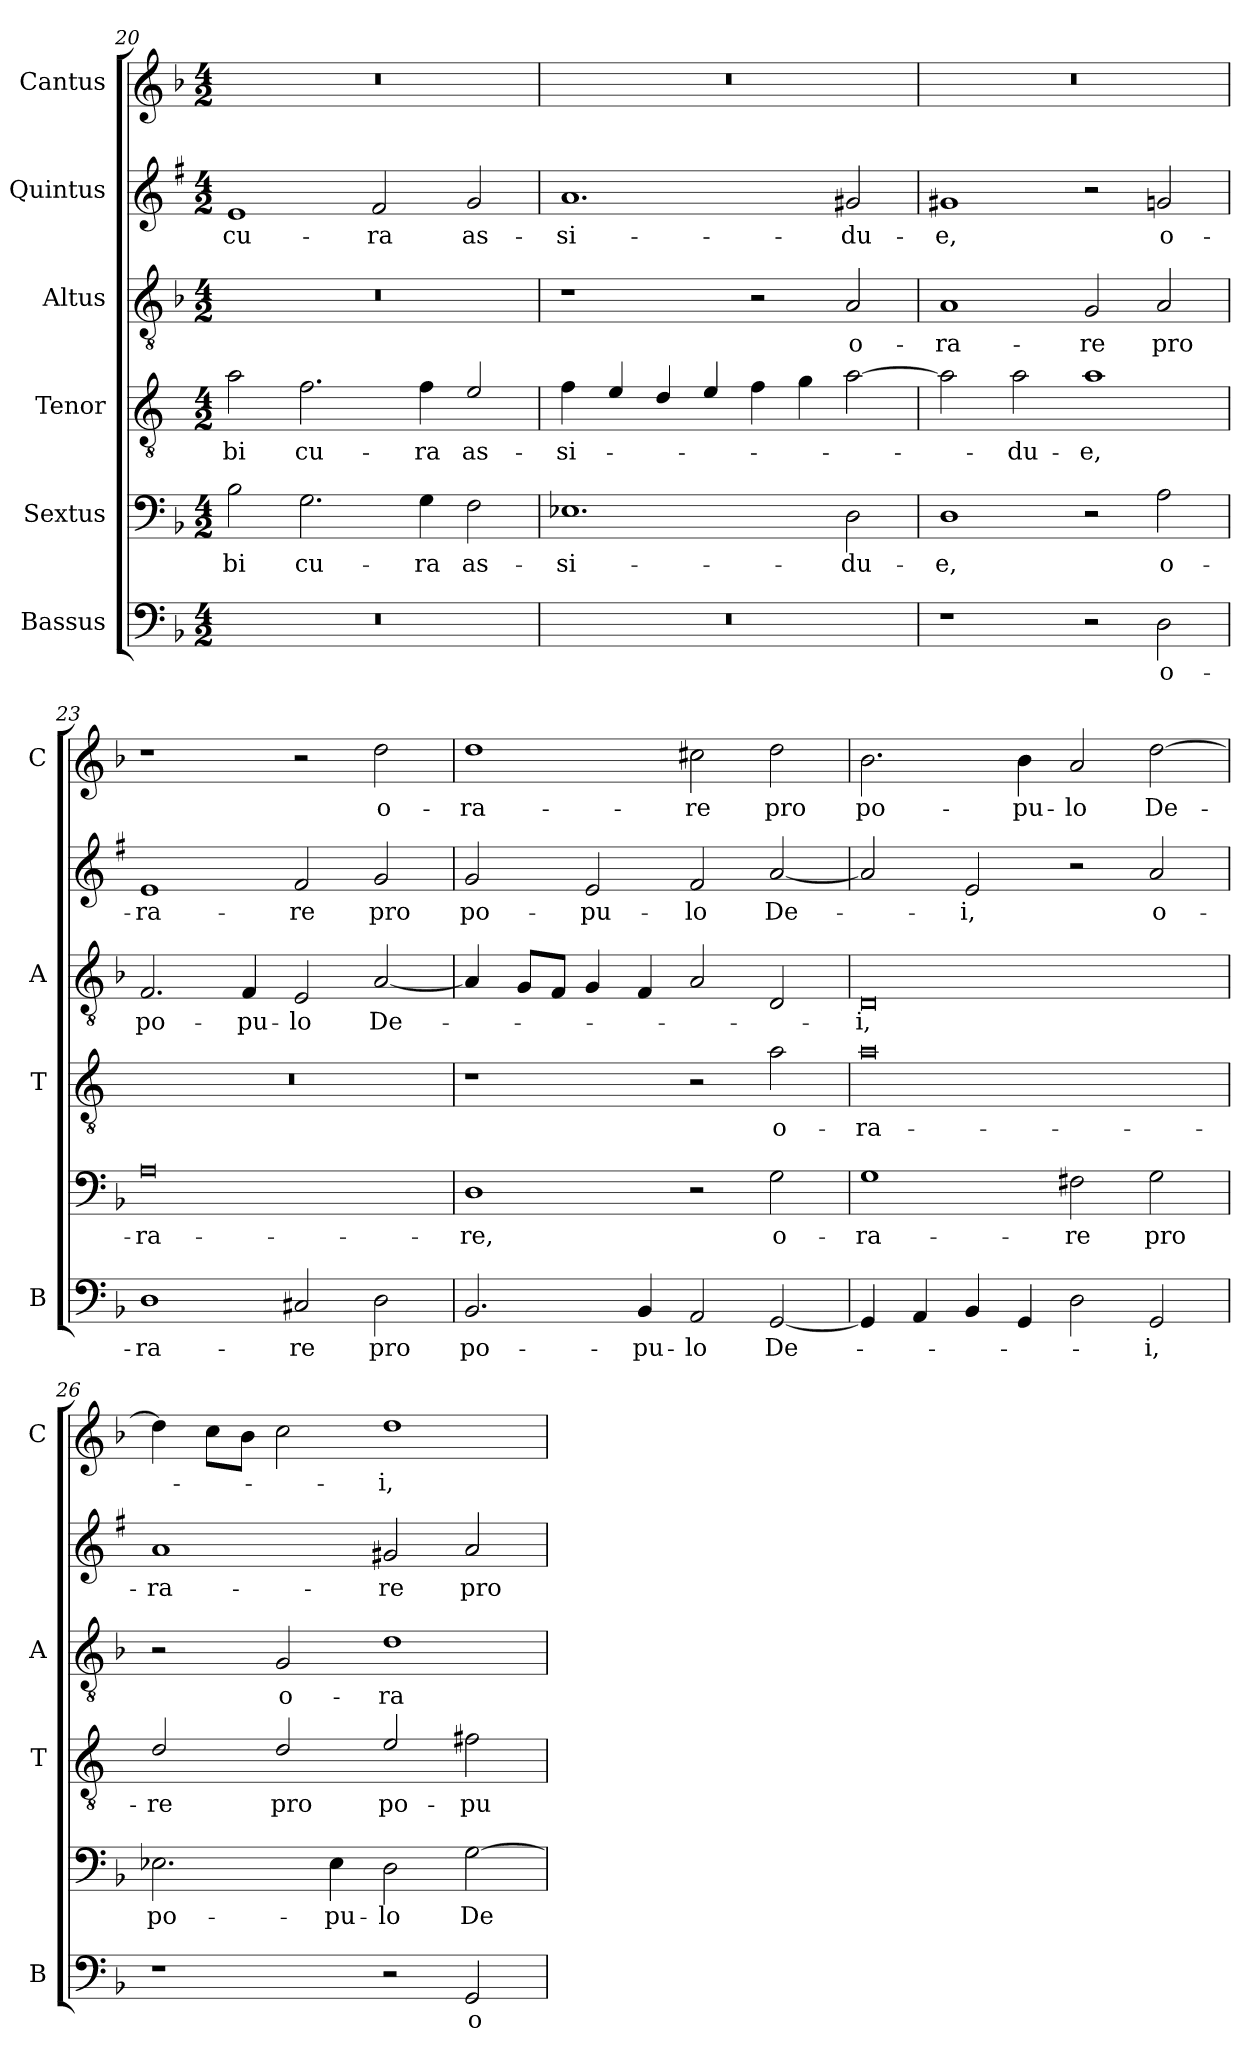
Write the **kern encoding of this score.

**kern	**text	**kern	**text	**kern	**text	**kern	**text	**kern	**text	**kern	**text
*part6	*part6	*part5	*part5	*part4	*part4	*part3	*part3	*part2	*part2	*part1	*part1
*staff6	*staff6	*staff5	*staff5	*staff4	*staff4	*staff3	*staff3	*staff2	*staff2	*staff1	*staff1
*I"Bassus	*	*I"Sextus	*	*I"Tenor	*	*I"Altus	*	*I"Quintus	*	*I"Cantus	*
*I'B	*	*	*	*I'T	*	*I'A	*	*	*	*I'C	*
*clefF4	*	*clefF4	*	*clefGv2	*	*clefGv2	*	*clefG2	*	*clefG2	*
*	*	*	*	*ITrd4c7	*	*	*	*ITrd1c2	*	*	*
*k[b-]	*	*k[b-]	*	*k[b-]	*	*k[b-]	*	*k[b-]	*	*k[b-]	*
*F:	*	*F:	*	*F:	*	*F:	*	*F:	*	*F:	*
*M4/2	*	*M4/2	*	*M4/2	*	*M4/2	*	*M4/2	*	*M4/2	*
=20	=20	=20	=20	=20	=20	=20	=20	=20	=20	=20	=20
!	!	!	!LO:LY:b	!	!LO:LY:b	!	!	!	!LO:LY:b	!	!
0r	.	2B-\	-bi	2d\	-bi	0r	.	1d	cu-	0r	.
!	!	!	!LO:LY:b	!	!LO:LY:b	!	!	!	!	!	!
.	.	2.G\	cu-	2.B-\	cu-	.	.	.	.	.	.
!	!	!	!	!	!	!	!	!	!LO:LY:b	!	!
.	.	.	.	.	.	.	.	2e/	-ra	.	.
!	!	!	!LO:LY:b	!	!LO:LY:b	!	!	!	!	!	!
.	.	4G\	-ra	4B-\	-ra	.	.	.	.	.	.
!	!	!	!LO:LY:b	!	!LO:LY:b	!	!	!	!LO:LY:b	!	!
.	.	2F\	as-	2A/	as-	.	.	2f/	as-	.	.
=21	=21	=21	=21	=21	=21	=21	=21	=21	=21	=21	=21
!	!	!	!LO:LY:b	!	!LO:LY:b	!	!	!	!LO:LY:b	!	!
0r	.	1.E-X	-si-	4B-\	-si-	1r	.	1.g	-si-	0r	.
.	.	.	.	4A/	.	.	.	.	.	.	.
.	.	.	.	4G/	.	.	.	.	.	.	.
.	.	.	.	4A/	.	.	.	.	.	.	.
.	.	.	.	4B-\	.	2r	.	.	.	.	.
.	.	.	.	4c\	.	.	.	.	.	.	.
!	!	!	!LO:LY:b	!	!	!	!LO:LY:b	!	!LO:LY:b	!	!
.	.	2D\	-du-	[2d\	.	2A/	o-	2f#X/	-du-	.	.
=22	=22	=22	=22	=22	=22	=22	=22	=22	=22	=22	=22
!	!	!	!LO:LY:b	!	!	!	!LO:LY:b	!	!LO:LY:b	!	!
1r	.	1D	-e,	2d\]	.	1A	-ra-	1f#X	-e,	0r	.
!	!	!	!	!	!LO:LY:b	!	!	!	!	!	!
.	.	.	.	2d\	-du-	.	.	.	.	.	.
!	!	!	!	!	!LO:LY:b	!	!LO:LY:b	!	!	!	!
2r	.	2r	.	1d	-e,	2G/	-re	2r	.	.	.
!	!LO:LY:b	!	!LO:LY:b	!	!	!	!LO:LY:b	!	!LO:LY:b	!	!
2D\	o-	2A\	o-	.	.	2A/	pro	2fn/	o-	.	.
=23	=23	=23	=23	=23	=23	=23	=23	=23	=23	=23	=23
!	!LO:LY:b	!	!LO:LY:b	!	!	!	!LO:LY:b	!	!LO:LY:b	!	!
1D	-ra-	0A	-ra-	0r	.	2.F/	po-	1d	-ra-	1r	.
!	!	!	!	!	!	!	!LO:LY:b	!	!	!	!
.	.	.	.	.	.	4F/	-pu-	.	.	.	.
!	!LO:LY:b	!	!	!	!	!	!LO:LY:b	!	!LO:LY:b	!	!
2C#X/	-re	.	.	.	.	2E/	-lo	2e/	-re	2r	.
!	!LO:LY:b	!	!	!	!	!	!LO:LY:b	!	!LO:LY:b	!	!LO:LY:b
2D\	pro	.	.	.	.	[2A/	De-	2f/	pro	2dd\	o-
!!LO:LB:g=z
=24	=24	=24	=24	=24	=24	=24	=24	=24	=24	=24	=24
!	!LO:LY:b	!	!LO:LY:b	!	!	!	!	!	!LO:LY:b	!	!LO:LY:b
2.BB-/	po-	1D	-re,	1r	.	4A/]	.	2f/	po-	1dd	-ra-
.	.	.	.	.	.	8G/L	.	.	.	.	.
.	.	.	.	.	.	8F/J	.	.	.	.	.
!	!	!	!	!	!	!	!	!	!LO:LY:b	!	!
.	.	.	.	.	.	4G/	.	2d/	-pu-	.	.
!	!LO:LY:b	!	!	!	!	!	!	!	!	!	!
4BB-/	-pu-	.	.	.	.	4F/	.	.	.	.	.
!	!LO:LY:b	!	!	!	!	!	!	!	!LO:LY:b	!	!LO:LY:b
2AA/	-lo	2r	.	2r	.	2A/	.	2e/	-lo	2cc#X\	-re
!	!LO:LY:b	!	!LO:LY:b	!	!LO:LY:b	!	!	!	!LO:LY:b	!	!LO:LY:b
[2GG/	De-	2G\	o-	2d\	o-	2D/	.	[2g/	De-	2dd\	pro
=25	=25	=25	=25	=25	=25	=25	=25	=25	=25	=25	=25
!	!	!	!LO:LY:b	!	!LO:LY:b	!	!LO:LY:b	!	!	!	!LO:LY:b
4GG/]	.	1G	-ra-	0d	-ra-	0D	-i,	2g/]	.	2.b-\	po-
4AA/	.	.	.	.	.	.	.	.	.	.	.
!	!	!	!	!	!	!	!	!	!LO:LY:b	!	!
4BB-/	.	.	.	.	.	.	.	2d/	-i,	.	.
!	!	!	!	!	!	!	!	!	!	!	!LO:LY:b
4GG/	.	.	.	.	.	.	.	.	.	4b-\	-pu-
!	!	!	!LO:LY:b	!	!	!	!	!	!	!	!LO:LY:b
2D\	.	2F#X\	-re	.	.	.	.	2r	.	2a/	-lo
!	!LO:LY:b	!	!LO:LY:b	!	!	!	!	!	!LO:LY:b	!	!LO:LY:b
2GG/	-i,	2G\	pro	.	.	.	.	2g/	o-	[2dd\	De-
=26	=26	=26	=26	=26	=26	=26	=26	=26	=26	=26	=26
!	!	!	!LO:LY:b	!	!LO:LY:b	!	!	!	!LO:LY:b	!	!
1r	.	2.E-X\	po-	2G/	-re	2r	.	1g	-ra-	4dd\]	.
.	.	.	.	.	.	.	.	.	.	8cc\L	.
.	.	.	.	.	.	.	.	.	.	8b-\J	.
!	!	!	!	!	!LO:LY:b	!	!LO:LY:b	!	!	!	!
.	.	.	.	2G/	pro	2G/	o-	.	.	2cc\	.
!	!	!	!LO:LY:b	!	!	!	!	!	!	!	!
.	.	4E-\	-pu-	.	.	.	.	.	.	.	.
!	!	!	!LO:LY:b	!	!LO:LY:b	!	!LO:LY:b	!	!LO:LY:b	!	!LO:LY:b
2r	.	2D\	-lo	2A/	po-	1d	-ra-	2f#X/	-re	1dd	-i,
!	!LO:LY:b	!	!LO:LY:b	!	!LO:LY:b	!	!	!	!LO:LY:b	!	!
2GG/	o-	[2G\	De-	2Bn\	-pu-	.	.	2g/	pro	.	.
=	=	=	=	=	=	=	=	=	=	=	=
*-	*-	*-	*-	*-	*-	*-	*-	*-	*-	*-	*-
